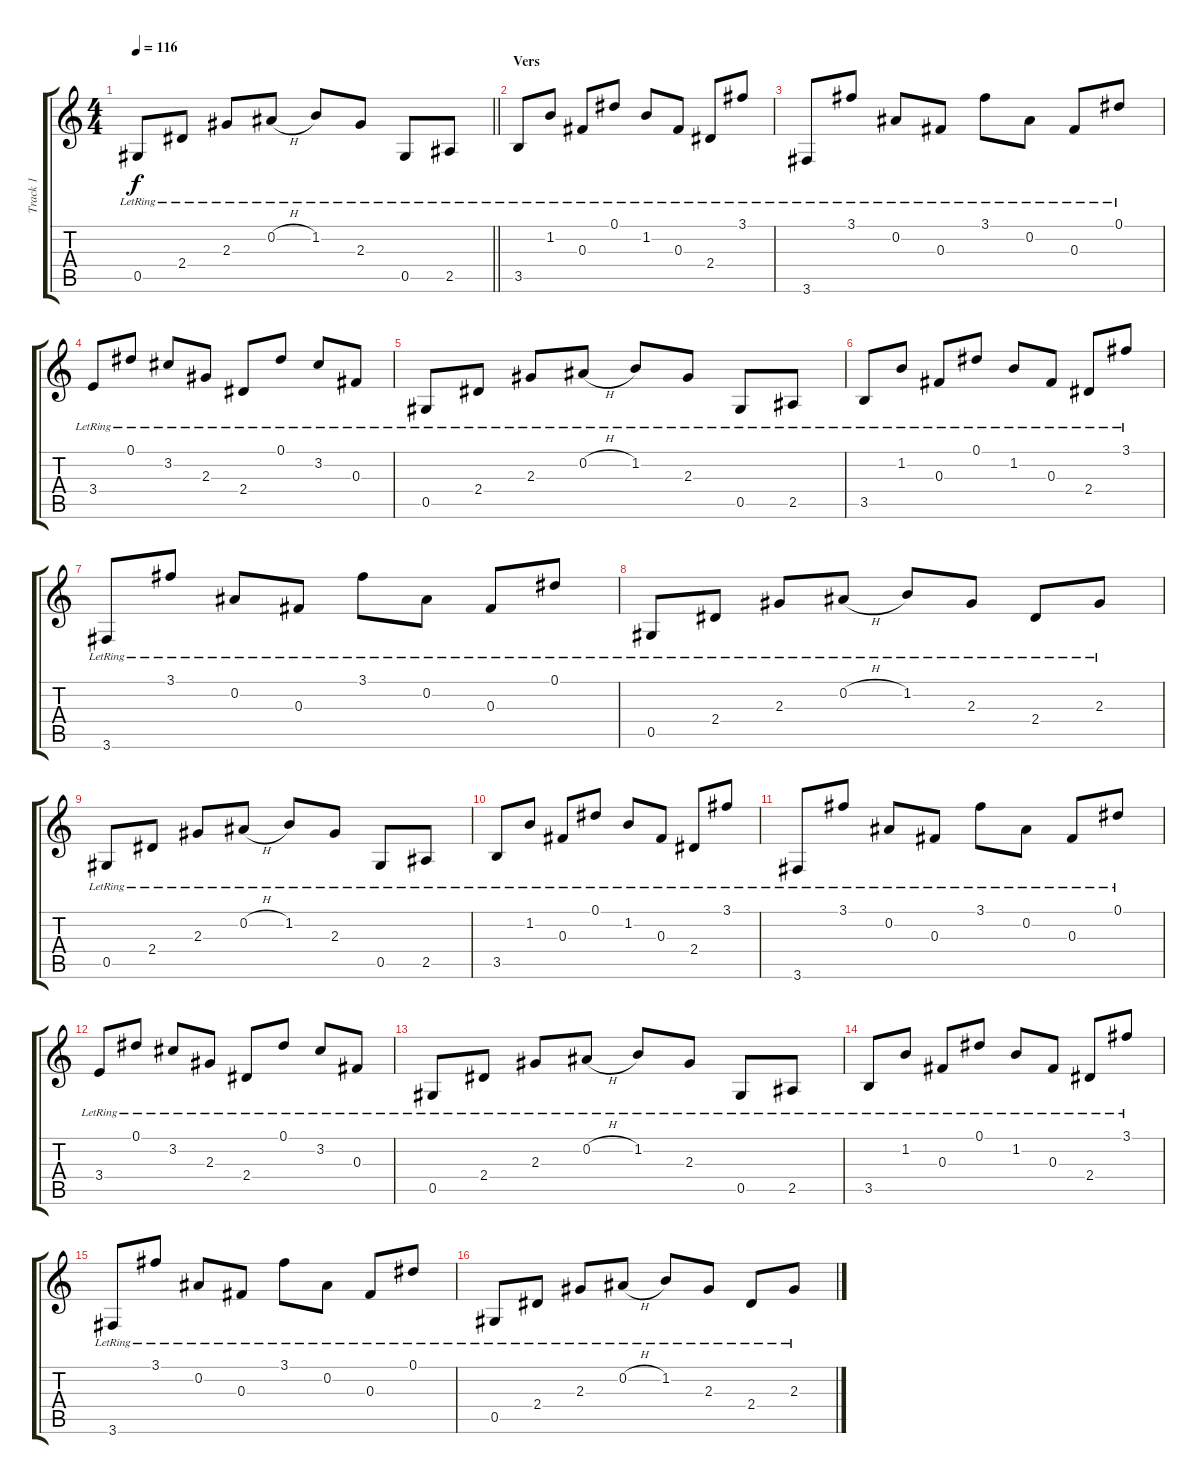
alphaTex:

\track ("Track 1" "Track 1") {instrument acousticguitarsteel}
\staff {score tabs}
\tuning (Eb4 Bb3 Gb3 Db3 Ab2 Eb2) {hide}
\ts (4 4)
\tempo 116
\clef g2
\barLineRight lightlight
\ks c
0.5{lr}.8{dy f} 2.4{lr}.8 2.3{lr}.8 0.2{h lr}.8 1.2{lr}.8 2.3{lr}.8 0.5{lr}.8 2.5{lr}.8 |
\section ("" "Vers")
3.5{lr}.8 1.2{lr}.8 0.3{lr}.8 0.1{lr}.8 1.2{lr}.8 0.3{lr}.8 2.4{lr}.8 3.1{lr}.8 |
3.6{lr}.8 3.1{lr}.8 0.2{lr}.8 0.3{lr}.8 3.1{lr}.8 0.2{lr}.8 0.3{lr}.8 0.1{lr}.8 |
3.4{lr}.8 0.1{lr}.8 3.2{lr}.8 2.3{lr}.8 2.4{lr}.8 0.1{lr}.8 3.2{lr}.8 0.3{lr}.8 |
0.5{lr}.8 2.4{lr}.8 2.3{lr}.8 0.2{h lr}.8 1.2{lr}.8 2.3{lr}.8 0.5{lr}.8 2.5{lr}.8 |
3.5{lr}.8 1.2{lr}.8 0.3{lr}.8 0.1{lr}.8 1.2{lr}.8 0.3{lr}.8 2.4{lr}.8 3.1{lr}.8 |
3.6{lr}.8 3.1{lr}.8 0.2{lr}.8 0.3{lr}.8 3.1{lr}.8 0.2{lr}.8 0.3{lr}.8 0.1{lr}.8 |
0.5{lr}.8 2.4{lr}.8 2.3{lr}.8 0.2{h lr}.8 1.2{lr}.8 2.3{lr}.8 2.4{lr}.8 2.3{lr}.8 |
0.5{lr}.8 2.4{lr}.8 2.3{lr}.8 0.2{h lr}.8 1.2{lr}.8 2.3{lr}.8 0.5{lr}.8 2.5{lr}.8 |
3.5{lr}.8 1.2{lr}.8 0.3{lr}.8 0.1{lr}.8 1.2{lr}.8 0.3{lr}.8 2.4{lr}.8 3.1{lr}.8 |
3.6{lr}.8 3.1{lr}.8 0.2{lr}.8 0.3{lr}.8 3.1{lr}.8 0.2{lr}.8 0.3{lr}.8 0.1{lr}.8 |
3.4{lr}.8 0.1{lr}.8 3.2{lr}.8 2.3{lr}.8 2.4{lr}.8 0.1{lr}.8 3.2{lr}.8 0.3{lr}.8 |
0.5{lr}.8 2.4{lr}.8 2.3{lr}.8 0.2{h lr}.8 1.2{lr}.8 2.3{lr}.8 0.5{lr}.8 2.5{lr}.8 |
3.5{lr}.8 1.2{lr}.8 0.3{lr}.8 0.1{lr}.8 1.2{lr}.8 0.3{lr}.8 2.4{lr}.8 3.1{lr}.8 |
3.6{lr}.8 3.1{lr}.8 0.2{lr}.8 0.3{lr}.8 3.1{lr}.8 0.2{lr}.8 0.3{lr}.8 0.1{lr}.8 |
0.5{lr}.8 2.4{lr}.8 2.3{lr}.8 0.2{h lr}.8 1.2{lr}.8 2.3{lr}.8 2.4{lr}.8 2.3{lr}.8
